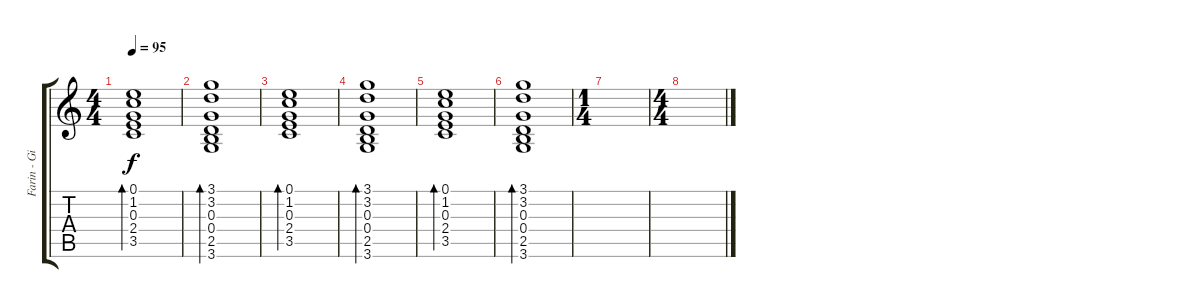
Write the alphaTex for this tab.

\track ("Farin - Gitarre (Akustik)" "Farin - Gi") {instrument acousticguitarsteel}
\staff {score tabs}
\tuning (E4 B3 G3 D3 A2 E2) {hide}
\ts (4 4)
\tempo 95
\clef g2
\ks c
(0.1 1.2 0.3 2.4 3.5).1{bd 240 dy f} |
(3.1 3.2 0.3 0.4 2.5 3.6).1{bd 240} |
(0.1 1.2 0.3 2.4 3.5).1{bd 240} |
(3.1 3.2 0.3 0.4 2.5 3.6).1{bd 240} |
(0.1 1.2 0.3 2.4 3.5).1{bd 240} |
(3.1 3.2 0.3 0.4 2.5 3.6).1{bd 240} |
\ts (1 4)
|
\ts (4 4)
